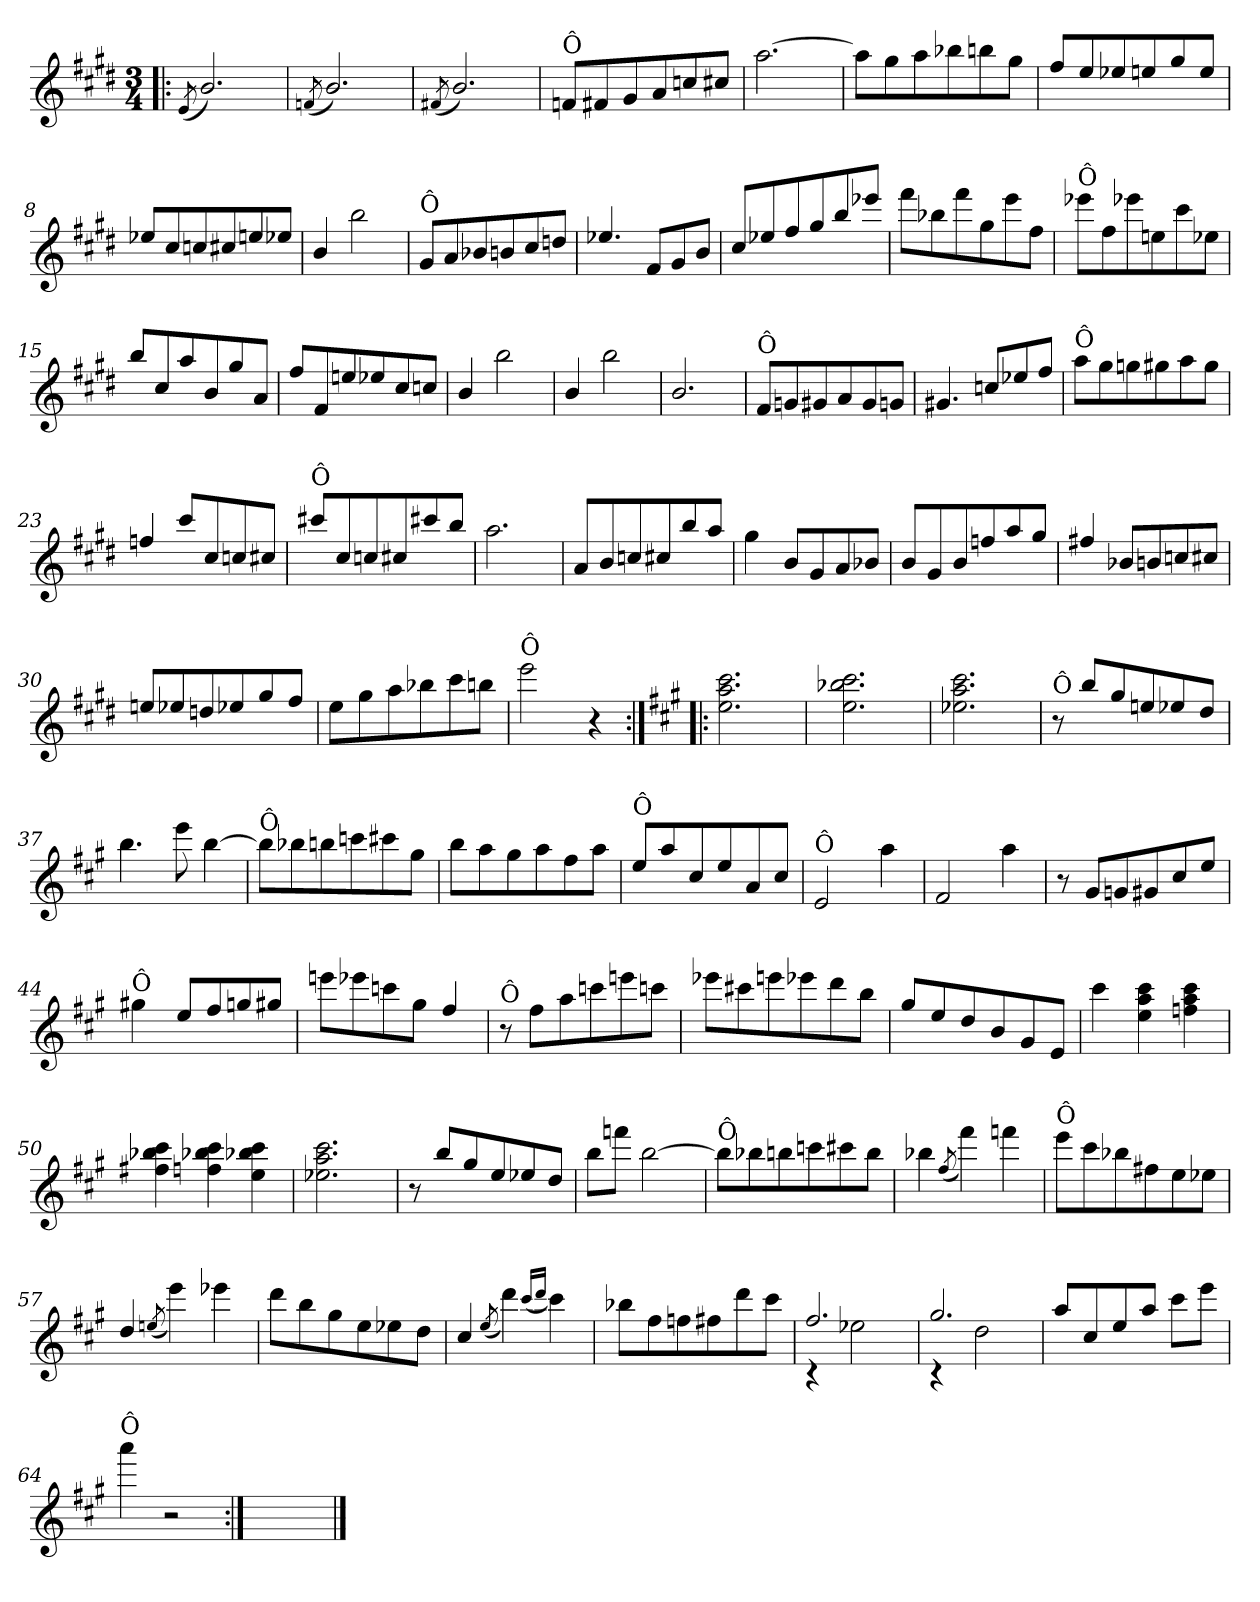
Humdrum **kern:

**kern
*part1
*staff1
*clefG2
*k[f#c#g#d#]
*E:
*M3/4
=1!|:
(<8qe/
2.b/)
=2
(<8qfn/
2.b/)
=3
(<8qf#X/
2.b/)
=4
!LO:TX:a:t=Ô
8fn/L
8f#X/
8g#/
8a/
8ccn/
8cc#X/J
=5
[2.aa\
!!LO:LB:g=z
=6
8aa\L]
8gg#\
8aa\
8bb-X\
8bbn\
8gg#\J
=7
8ff#/L
8ee/
8ee-X/
8een/
8gg#/
8ee/J
=8
8ee-X/L
8cc#/
8ccn/
8cc#X/
8een/
8ee-X/J
=9
4b/
2bb\
=10
!LO:TX:a:t=Ô
8g#/L
8a/
8b-X/
8bn/
8cc#/
8ddn/J
!!LO:LB:g=z
=11
4.ee-X/
8f#/L
8g#/
8b/J
=12
8cc#/L
8ee-X/
8ff#/
8gg#/
8bb/
8eee-X/J
=13
8fff#\L
8bb-X\
8fff#\
8gg#\
8eee\
8ff#\J
=14
!LO:TX:a:t=Ô
8eee-X\L
8ff#\
8eee-X\
8een\
8ccc#\
8ee-X\J
=15
8bb/L
8cc#/
8aa/
8b/
8gg#/
8a/J
!!LO:LB:g=z
=16
8ff#/L
8f#/
8een/
8ee-X/
8cc#/
8ccn/J
=17
4b/
2bb\
=18
4b/
2bb\
=19
2.b/
=20
!LO:TX:a:t=Ô
8f#/L
8gn/
8g#X/
8a/
8g#/
8gn/J
!!LO:LB:g=z
=21
4.g#X/
8ccn/L
8ee-X/
8ff#/J
=22
!LO:TX:a:t=Ô
8aa\L
8gg#\
8ggn\
8gg#X\
8aa\
8gg#\J
=23
4ffn/
8ccc#/L
8cc#/
8ccn/
8cc#X/J
=24
!LO:TX:a:t=Ô
8ccc#X/L
8cc#/
8ccn/
8cc#X/
8ccc#X/
8bb/J
=25
2.aa\
!!LO:LB:g=z
=26
8a/L
8b/
8ccn/
8cc#X/
8bb/
8aa/J
=27
4gg#\
8b/L
8g#/
8a/
8b-X/J
=28
8b/L
8g#/
8b/
8ffn/
8aa/
8gg#/J
=29
4ff#X/
8b-X/L
8bn/
8ccn/
8cc#X/J
=30
8een/L
8ee-X/
8ddn/
8ee-X/
8gg#/
8ff#/J
!!LO:LB:g=z
=31
8ee\L
8gg#\
8aa\
8bb-X\
8ccc#\
8bbn\J
=32
!LO:TX:a:t=Ô
2eee\
4r
=33:|!|:
*k[f#c#g#]
*A:
2.ee\ 2.aa\ 2.ccc#\
=34
2.ee\ 2.bb-X\ 2.ccc#\
=35
2.ee-X\ 2.aa\ 2.ccc#\
!!LO:LB:g=z
=36
!LO:TX:a:t=Ô
8r
8bb/L
8gg#/
8een/
8ee-X/
8dd/J
=37
4.bb\
8eee\
[4bb\
=38
!LO:TX:a:t=Ô
8bb\L]
8bb-X\
8bbn\
8cccn\
8ccc#X\
8gg#\J
=39
8bb\L
8aa\
8gg#\
8aa\
8ff#\
8aa\J
=40
!LO:TX:a:t=Ô
8ee/L
8aa/
8cc#/
8ee/
8a/
8cc#/J
!!LO:LB:g=z
=41
!LO:TX:a:t=Ô
2e/
4aa\
=42
2f#/
4aa\
=43
8r
8g#/L
8gn/
8g#X/
8cc#/
8ee/J
=44
!LO:TX:a:t=Ô
4gg#X\
8ee/L
8ff#/
8ggn/
8gg#X/J
=45
8eeen\L
8eee-X\
8cccn\
8gg#\J
4ff#/
!!LO:PB:g=z
=46
!LO:TX:a:t=Ô
8r
8ff#\L
8aa\
8cccn\
8eeen\
8cccn\J
=47
8eee-X\L
8ccc#X\
8eeen\
8eee-X\
8ddd\
8bb\J
=48
8gg#/L
8ee/
8dd/
8b/
8g#/
8e/J
=49
4ccc#\
4ee\ 4aa\ 4ccc#\
4ffn\ 4aa\ 4ccc#\
=50
4ff#X\ 4bb-X\ 4ccc#\
4ffn\ 4bb-X\ 4ccc#\
4ee\ 4bb-X\ 4ccc#\
!!LO:LB:g=z
=51
2.ee-X\ 2.aa\ 2.ccc#\
=52
8r
8bb/L
8gg#/
8ee/
8ee-X/
8dd/J
=53
8bb\L
8fffn\J
[2bb\
=54
!LO:TX:a:t=Ô
8bb\L]
8bb-X\
8bbn\
8cccn\
8ccc#X\
8bb\J
=55
4bb-X\
(<8qff#/
4fff#\)
4fffn\
!!LO:LB:g=z
=56
!LO:TX:a:t=Ô
8eee\L
8ccc#\
8bb-X\
8ff#X\
8ee\
8ee-X\J
=57
4dd/
(<8qeen/
4eee\)
4eee-X\
=58
8ddd\L
8bb\
8gg#\
8ee\
8ee-X\
8dd\J
=59
4cc#/
(<8qee/
4ddd\)
(<16qccc#/LL
16qddd/JJ
4ccc#\)
=60
8bb-X\L
8ff#\
8ffn\
8ff#X\
8ddd\
8ccc#\J
!!LO:LB:g=z
=61
*^
2.ff#/	4rc
.	2ee-X\
=62	=62
2.gg#/	4rc
.	2dd\
*v	*v
=63
8aa/L
8cc#/
8ee/
8aa/J
8ccc#\L
8eee\J
=64
!LO:TX:a:t=Ô
4aaa\
2r
=65:|!
2.ryy
==
*-
